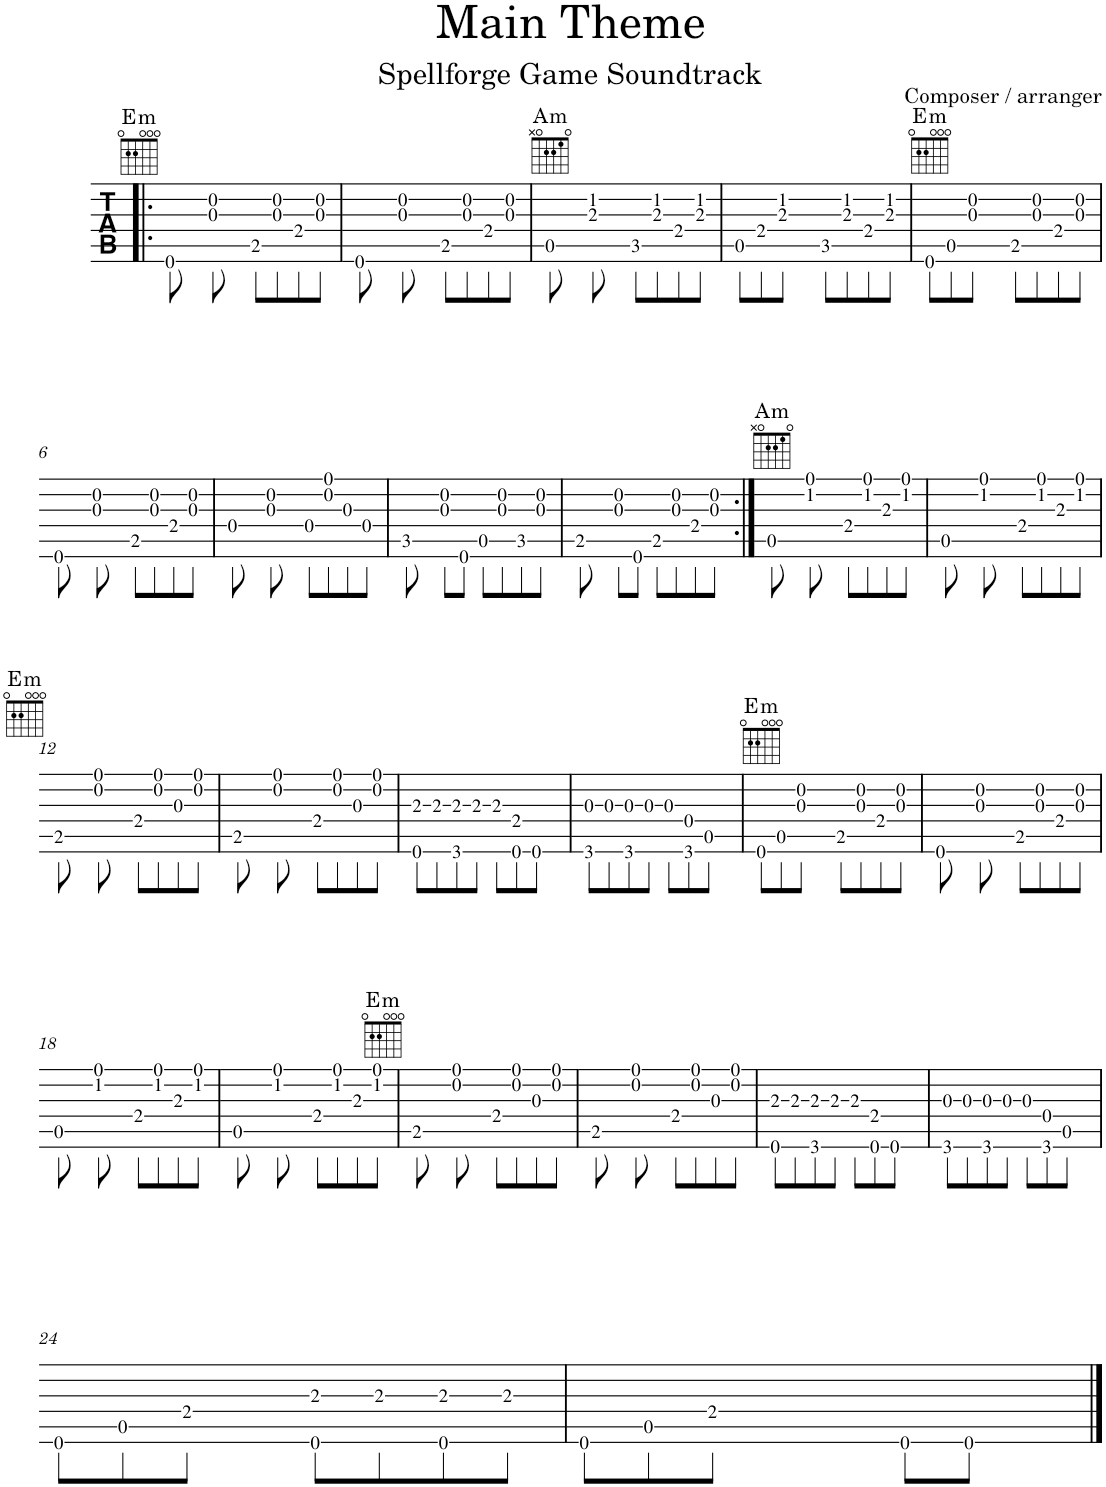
**kern	**harte
*part1	*part1
*staff1	*
*I"Guitar	*
*I'Guit.	*
*stria6	*
*	*
*k[]	*
*M4/4	*
=1!|:	=1!|:
8EE\	.
8r	.
!	!LO:H:kt=m
8G\ 8B\	E:min
8r	.
8BB\L	.
8G\ 8B\	.
8E\	.
8G\ 8B\J	.
=2	=2
8EE\	.
8r	.
8G\ 8B\	.
8r	.
8BB\L	.
8G\ 8B\	.
8E\	.
8G\ 8B\J	.
=3	=3
!	!LO:H:kt=m
8AA\	A:min
8r	.
8A\ 8c\	.
8r	.
8C\L	.
8A\ 8c\	.
8E\	.
8A\ 8c\J	.
=4	=4
8AA\L	.
8E\	.
8A\ 8c\J	.
8r	.
8C\L	.
8A\ 8c\	.
8E\	.
8A\ 8c\J	.
=5	=5
!	!LO:H:kt=m
8EE\L	E:min
8AA\	.
8G\ 8B\J	.
8r	.
8BB\L	.
8G\ 8B\	.
8E\	.
8G\ 8B\J	.
!!LO:LB:g=z
=6	=6
8EE\	.
8r	.
8G\ 8B\	.
8r	.
8BB\L	.
8G\ 8B\	.
8E\	.
8G\ 8B\J	.
=7	=7
8D\	.
8r	.
8G\ 8B\	.
8r	.
8D\L	.
8B\ 8e\	.
8G\	.
8D\J	.
=8	=8
8C\	.
8r	.
8G\ 8B\L	.
8EE\J	.
8AA\L	.
8G\ 8B\	.
8C\	.
8G\ 8B\J	.
=9	=9
*M4/4	*
8BB\	.
8r	.
8G\ 8B\L	.
8EE\J	.
8BB\L	.
8G\ 8B\	.
8E\	.
8G\ 8B\J	.
=10:|!	=10:|!
*M4/4	*
!	!LO:H:kt=m
8AA\	A:min
8r	.
8c\ 8e\	.
8r	.
8E\L	.
8c\ 8e\	.
8A\	.
8c\ 8e\J	.
=11	=11
8AA\	.
8r	.
8c\ 8e\	.
8r	.
8E\L	.
8c\ 8e\	.
8A\	.
8c\ 8e\J	.
!!LO:LB:g=z
=12	=12
8BB\	.
8r	.
!	!LO:H:kt=m
8B\ 8e\	E:min
8r	.
8E\L	.
8B\ 8e\	.
8G\	.
8B\ 8e\J	.
=13	=13
8BB\	.
8r	.
8B\ 8e\	.
8r	.
8E\L	.
8B\ 8e\	.
8G\	.
8B\ 8e\J	.
=14	=14
8EE\ 8A\L	.
8A\	.
8GG\ 8A\	.
8A\J	.
8A\L	.
8EE\ 8E\	.
8EE\J	.
8r	.
=15	=15
8GG\ 8G\L	.
8G\	.
8GG\ 8G\	.
8G\J	.
8G\L	.
8GG\ 8D\	.
8AA\J	.
8r	.
=16	=16
!	!LO:H:kt=m
8EE\L	E:min
8AA\	.
8G\ 8B\J	.
8r	.
8BB\L	.
8G\ 8B\	.
8E\	.
8G\ 8B\J	.
=17	=17
8EE\	.
8r	.
8G\ 8B\	.
8r	.
8BB\L	.
8G\ 8B\	.
8E\	.
8G\ 8B\J	.
!!LO:LB:g=z
=18	=18
8AA\	.
8r	.
8c\ 8e\	.
8r	.
8E\L	.
8c\ 8e\	.
8A\	.
8c\ 8e\J	.
=19	=19
8AA\	.
8r	.
8c\ 8e\	.
8r	.
8E\L	.
8c\ 8e\	.
8A\	.
8c\ 8e\J	.
=20	=20
8BB\	.
8r	.
!	!LO:H:kt=m
8B\ 8e\	E:min
8r	.
8E\L	.
8B\ 8e\	.
8G\	.
8B\ 8e\J	.
=21	=21
8BB\	.
8r	.
8B\ 8e\	.
8r	.
8E\L	.
8B\ 8e\	.
8G\	.
8B\ 8e\J	.
=22	=22
8EE\ 8A\L	.
8A\	.
8GG\ 8A\	.
8A\J	.
8A\L	.
8EE\ 8E\	.
8EE\J	.
8r	.
=23	=23
8GG\ 8G\L	.
8G\	.
8GG\ 8G\	.
8G\J	.
8G\L	.
8GG\ 8D\	.
8AA\J	.
8r	.
!!LO:LB:g=z
=24	=24
8EE\L	.
8AA\	.
8E\J	.
8r	.
8EE\ 8A\L	.
8A\	.
8EE\ 8A\	.
8A\J	.
=25	=25
8EE\L	.
8AA\	.
8E\J	.
8r	.
8r	.
8EE\L	.
8EE\J	.
8r	.
==	==
*-	*-
